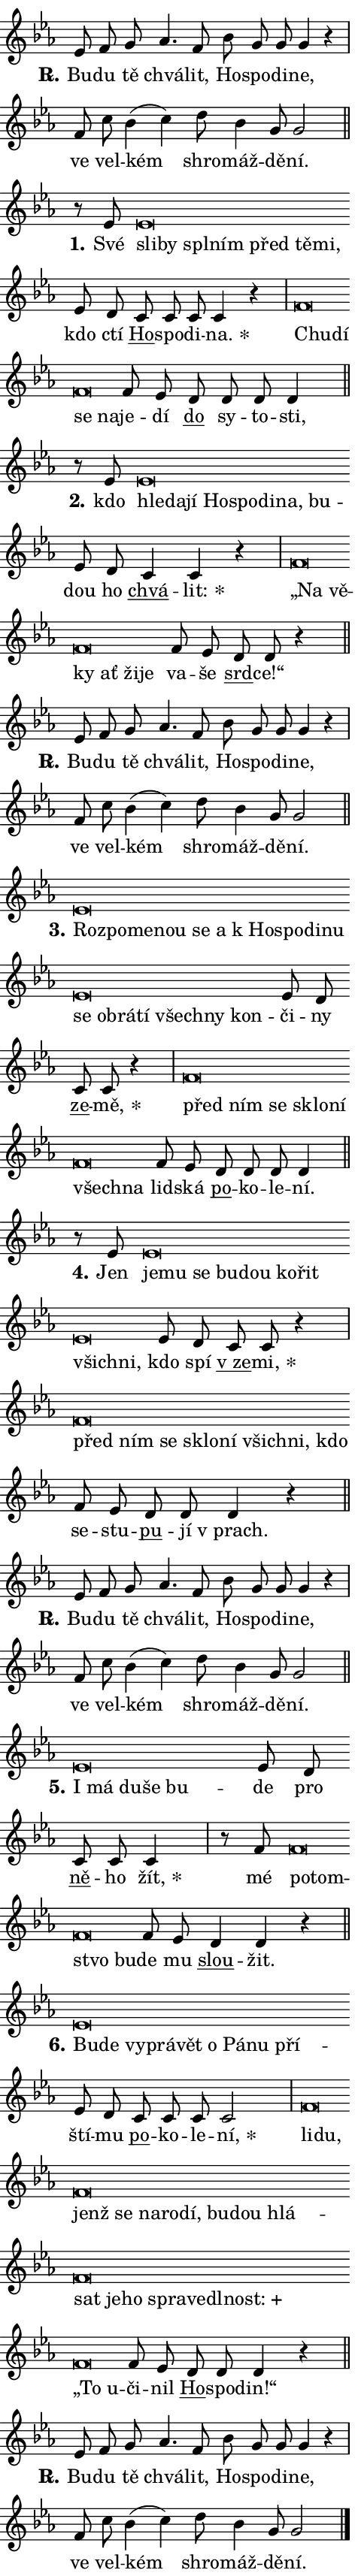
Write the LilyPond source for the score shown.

\version "2.24.0"
\header { tagline = "" }
\paper {
  indent = 0\cm
  top-margin = 0\cm
  right-margin = 0.13\cm % to fit lyric hyphens
  bottom-margin = 0\cm
  left-margin = 0\cm
  paper-width = 8\cm
  page-breaking = #ly:one-page-breaking
  system-system-spacing.basic-distance = #11
  score-system-spacing.basic-distance = #11
  ragged-last = ##f
}


%% Author: Thomas Morley
%% https://lists.gnu.org/archive/html/lilypond-user/2020-05/msg00002.html
#(define (line-position grob)
"Returns position of @var[grob} in current system:
   @code{'start}, if at first time-step
   @code{'end}, if at last time-step
   @code{'middle} otherwise
"
  (let* ((col (ly:item-get-column grob))
         (ln (ly:grob-object col 'left-neighbor))
         (rn (ly:grob-object col 'right-neighbor))
         (col-to-check-left (if (ly:grob? ln) ln col))
         (col-to-check-right (if (ly:grob? rn) rn col))
         (break-dir-left
           (and
             (ly:grob-property col-to-check-left 'non-musical #f)
             (ly:item-break-dir col-to-check-left)))
         (break-dir-right
           (and
             (ly:grob-property col-to-check-right 'non-musical #f)
             (ly:item-break-dir col-to-check-right))))
        (cond ((eqv? 1 break-dir-left) 'start)
              ((eqv? -1 break-dir-right) 'end)
              (else 'middle))))

#(define (tranparent-at-line-position vctor)
  (lambda (grob)
  "Relying on @code{line-position} select the relevant enry from @var{vctor}.
Used to determine transparency,"
    (case (line-position grob)
      ((end) (not (vector-ref vctor 0)))
      ((middle) (not (vector-ref vctor 1)))
      ((start) (not (vector-ref vctor 2))))))

noteHeadBreakVisibility =
#(define-music-function (break-visibility)(vector?)
"Makes @code{NoteHead}s transparent relying on @var{break-visibility}"
#{
  \override NoteHead.transparent =
    #(tranparent-at-line-position break-visibility)
#})

#(define delete-ledgers-for-transparent-note-heads
  (lambda (grob)
    "Reads whether a @code{NoteHead} is transparent.
If so this @code{NoteHead} is removed from @code{'note-heads} from
@var{grob}, which is supposed to be @code{LedgerLineSpanner}.
As a result ledgers are not printed for this @code{NoteHead}"
    (let* ((nhds-array (ly:grob-object grob 'note-heads))
           (nhds-list
             (if (ly:grob-array? nhds-array)
                 (ly:grob-array->list nhds-array)
                 '()))
           ;; Relies on the transparent-property being done before
           ;; Staff.LedgerLineSpanner.after-line-breaking is executed.
           ;; This is fragile ...
           (to-keep
             (remove
               (lambda (nhd)
                 (ly:grob-property nhd 'transparent #f))
               nhds-list)))
      ;; TODO find a better method to iterate over grob-arrays, similiar
      ;; to filter/remove etc for lists
      ;; For now rebuilt from scratch
      (set! (ly:grob-object grob 'note-heads)  '())
      (for-each
        (lambda (nhd)
          (ly:pointer-group-interface::add-grob grob 'note-heads nhd))
        to-keep))))

squashNotes = {
  \override NoteHead.X-extent = #'(-0.2 . 0.2)
  \override NoteHead.Y-extent = #'(-0.75 . 0)
  \override NoteHead.stencil =
    #(lambda (grob)
       (let ((pos (ly:grob-property grob 'staff-position)))
         (begin
           (if (< pos -7) (display "ERROR: Lower brevis then expected\n") (display ""))
           (if (<= pos -6) ly:text-interface::print ly:note-head::print))))
}
unSquashNotes = {
  \revert NoteHead.X-extent
  \revert NoteHead.Y-extent
  \revert NoteHead.stencil
}

hideNotes = \noteHeadBreakVisibility #begin-of-line-visible
unHideNotes = \noteHeadBreakVisibility #all-visible

% work-around for resetting accidentals
% https://lilypond.org/doc/v2.23/Documentation/notation/displaying-rhythms#unmetered-music
cadenzaMeasure = {
  \cadenzaOff
  \partial 1024 s1024
  \cadenzaOn
}

#(define-markup-command (accent layout props text) (markup?)
  "Underline accented syllable"
  (interpret-markup layout props
    #{\markup \override #'(offset . 4.3) \underline { #text }#}))

responsum = \markup \concat {
  "R" \hspace #-1.05 \path #0.1 #'((moveto 0 0.07) (lineto 0.9 0.8)) \hspace #0.05 "."
}

spaceSize = #0.6828661417322834 % exact space size for TeX Gyre Schola

\layout {
  \context {
    \Staff
    \remove "Time_signature_engraver"
    \override LedgerLineSpanner.after-line-breaking = #delete-ledgers-for-transparent-note-heads
  }
  \context {
    \Lyrics {
      \override LyricSpace.minimum-distance = \spaceSize
      \override LyricText.font-name = #"TeX Gyre Schola"
      \override LyricText.font-size = 1
      \override StanzaNumber.font-name = #"TeX Gyre Schola Bold"
      \override StanzaNumber.font-size = 1
    }
  }
  \context {
    \Score 
    \override NoteHead.text =
      #(lambda (grob) 
        (let ((pos (ly:grob-property grob 'staff-position)))
          #{\markup {
            \combine
              \halign #-0.55 \raise #(if (= pos -6) 0 0.5) \override #'(thickness . 2) \draw-line #'(3.2 . 0)
              \musicglyph "noteheads.sM1"
          }#}))
  }
}

% magnetic-lyrics.ily
%
%   written by
%     Jean Abou Samra <jean@abou-samra.fr>
%     Werner Lemberg <wl@gnu.org>
%
%   adapted by
%     Jiri Hon <jiri.hon@gmail.com>
%
% Version 2022-Apr-15

% https://www.mail-archive.com/lilypond-user@gnu.org/msg149350.html

#(define (Left_hyphen_pointer_engraver context)
   "Collect syllable-hyphen-syllable occurrences in lyrics and store
them in properties.  This engraver only looks to the left.  For
example, if the lyrics input is @code{foo -- bar}, it does the
following.

@itemize @bullet
@item
Set the @code{text} property of the @code{LyricHyphen} grob between
@q{foo} and @q{bar} to @code{foo}.

@item
Set the @code{left-hyphen} property of the @code{LyricText} grob with
text @q{foo} to the @code{LyricHyphen} grob between @q{foo} and
@q{bar}.
@end itemize

Use this auxiliary engraver in combination with the
@code{lyric-@/text::@/apply-@/magnetic-@/offset!} hook."
   (let ((hyphen #f)
         (text #f))
     (make-engraver
      (acknowledgers
       ((lyric-syllable-interface engraver grob source-engraver)
        (set! text grob)))
      (end-acknowledgers
       ((lyric-hyphen-interface engraver grob source-engraver)
        ;(when (not (grob::has-interface grob 'lyric-space-interface))
          (set! hyphen grob)));)
      ((stop-translation-timestep engraver)
       (when (and text hyphen)
         (ly:grob-set-object! text 'left-hyphen hyphen))
       (set! text #f)
       (set! hyphen #f)))))

#(define (lyric-text::apply-magnetic-offset! grob)
   "If the space between two syllables is less than the value in
property @code{LyricText@/.details@/.squash-threshold}, move the right
syllable to the left so that it gets concatenated with the left
syllable.

Use this function as a hook for
@code{LyricText@/.after-@/line-@/breaking} if the
@code{Left_@/hyphen_@/pointer_@/engraver} is active."
   (let ((hyphen (ly:grob-object grob 'left-hyphen #f)))
     (when hyphen
       (let ((left-text (ly:spanner-bound hyphen LEFT)))
         (when (grob::has-interface left-text 'lyric-syllable-interface)
           (let* ((common (ly:grob-common-refpoint grob left-text X))
                  (this-x-ext (ly:grob-extent grob common X))
                  (left-x-ext
                   (begin
                     ;; Trigger magnetism for left-text.
                     (ly:grob-property left-text 'after-line-breaking)
                     (ly:grob-extent left-text common X)))
                  ;; `delta` is the gap width between two syllables.
                  (delta (- (interval-start this-x-ext)
                            (interval-end left-x-ext)))
                  (details (ly:grob-property grob 'details))
                  (threshold (assoc-get 'squash-threshold details 0.2)))
             (when (< delta threshold)
               (let* (;; We have to manipulate the input text so that
                      ;; ligatures crossing syllable boundaries are not
                      ;; disabled.  For languages based on the Latin
                      ;; script this is essentially a beautification.
                      ;; However, for non-Western scripts it can be a
                      ;; necessity.
                      (lt (ly:grob-property left-text 'text))
                      (rt (ly:grob-property grob 'text))
                      (is-space (grob::has-interface hyphen 'lyric-space-interface))
                      (space (if is-space " " ""))
                      (extra-delta (if is-space spaceSize 0))
                      ;; Append new syllable.
                      (ltrt-space (if (and (string? lt) (string? rt))
                                (string-append lt space rt)
                                (make-concat-markup (list lt space rt))))
                      ;; Right-align `ltrt` to the right side.
                      (ltrt-space-markup (grob-interpret-markup
                               grob
                               (make-translate-markup
                                (cons (interval-length this-x-ext) 0)
                                (make-right-align-markup ltrt-space)))))
                 (begin
                   ;; Don't print `left-text`.
                   (ly:grob-set-property! left-text 'stencil #f)
                   ;; Set text and stencil (which holds all collected
                   ;; syllables so far) and shift it to the left.
                   (ly:grob-set-property! grob 'text ltrt-space)
                   (ly:grob-set-property! grob 'stencil ltrt-space-markup)
                   (ly:grob-translate-axis! grob (- (- delta extra-delta)) X))))))))))


#(define (lyric-hyphen::displace-bounds-first grob)
   ;; Make very sure this callback isn't triggered too early.
   (let ((left (ly:spanner-bound grob LEFT))
         (right (ly:spanner-bound grob RIGHT)))
     (ly:grob-property left 'after-line-breaking)
     (ly:grob-property right 'after-line-breaking)
     (ly:lyric-hyphen::print grob)))

squashThreshold = #0.4

\layout {
  \context {
    \Lyrics
    \consists #Left_hyphen_pointer_engraver
    \override LyricText.after-line-breaking =
      #lyric-text::apply-magnetic-offset!
    \override LyricHyphen.stencil = #lyric-hyphen::displace-bounds-first
    \override LyricText.details.squash-threshold = \squashThreshold
    \override LyricHyphen.minimum-distance = 0
    \override LyricHyphen.minimum-length = \squashThreshold
  }
}

squashText = \override LyricText.details.squash-threshold = 9999
unSquashText = \override LyricText.details.squash-threshold = \squashThreshold

leftText = \override LyricText.self-alignment-X = #LEFT
unLeftText = \revert LyricText.self-alignment-X

starOffset = #(lambda (grob) 
                (let ((x_offset (ly:self-alignment-interface::aligned-on-x-parent grob)))
                  (if (= x_offset 0) 0 (+ x_offset 1.2))))

star = #(define-music-function (syllable)(string?)
"Append star separator at the end of a syllable"
#{
  \once \override LyricText.X-offset = #starOffset
  \lyricmode { \markup {
    #syllable
    \override #'((font-name . "TeX Gyre Schola Bold")) \hspace #0.2 \lower #0.65 \larger "*"
  } }
#})

starAccent = #(define-music-function (syllable)(string?)
"Append star separator at the end of a syllable and make accent"
#{
  \once \override LyricText.X-offset = #starOffset
  \lyricmode { \markup {
    \accent #syllable
    \override #'((font-name . "TeX Gyre Schola Bold")) \hspace #0.2 \lower #0.65 \larger "*"
  } }
#})

breath = #(define-music-function (syllable)(string?)
"Append breathing indicator at the end of a syllable"
#{
  \lyricmode { \markup { #syllable "+" } }
#})

optionalBreath = #(define-music-function (syllable)(string?)
"Append optional breathing indicator at the end of a syllable"
#{
  \lyricmode { \markup { #syllable "(+)" } }
#})


\score {
    <<
        \new Voice = "melody" { \cadenzaOn \key es \major \relative { es'8 f g as4. f8 \bar "" bes g g g4 r \cadenzaMeasure \bar "|" f8 c' \bar "" bes4( c) \bar "" d8 bes4 g8 g2 \cadenzaMeasure \bar "||" \break } }
        \new Lyrics \lyricsto "melody" { \lyricmode { \set stanza = \responsum
Bu -- du tě chvá -- lit, Ho -- spo -- di -- ne, ve vel -- kém shro -- máž -- dě -- ní. } }
    >>
    \layout {}
}

\score {
    <<
        \new Voice = "melody" { \cadenzaOn \key es \major \relative { r8 es'8 \squashNotes es\breve*1/16 \hideNotes \breve*1/16 \bar "" \breve*1/16 \bar "" \breve*1/16 \bar "" \breve*1/16 \bar "" \breve*1/16 \breve*1/16 \bar "" \unHideNotes \unSquashNotes es8 d \bar "" c c c c4 r \cadenzaMeasure \bar "|" \squashNotes f\breve*1/16 \hideNotes \breve*1/16 \bar "" \breve*1/16 \breve*1/16 \bar "" \unHideNotes \unSquashNotes f8 es \bar "" d d d d4 \cadenzaMeasure \bar "||" \break } }
        \new Lyrics \lyricsto "melody" { \lyricmode { \set stanza = "1."
Své \leftText sli -- \squashText by spl -- ním před tě -- mi, \unLeftText \unSquashText kdo ctí \markup \accent Ho -- spo -- di -- \star na. \leftText Chu -- \squashText dí se na -- \unLeftText \unSquashText je -- dí \markup \accent do sy -- to -- sti, } }
    >>
    \layout {}
}

\score {
    <<
        \new Voice = "melody" { \cadenzaOn \key es \major \relative { r8 es'8 \squashNotes es\breve*1/16 \hideNotes \breve*1/16 \bar "" \breve*1/16 \bar "" \breve*1/16 \bar "" \breve*1/16 \bar "" \breve*1/16 \bar "" \breve*1/16 \breve*1/16 \bar "" \unHideNotes \unSquashNotes es8 d \bar "" c4 c r \cadenzaMeasure \bar "|" \squashNotes f\breve*1/16 \hideNotes \breve*1/16 \bar "" \breve*1/16 \bar "" \breve*1/16 \bar "" \breve*1/16 \breve*1/16 \bar "" \unHideNotes \unSquashNotes f8 es \bar "" d8 d r4 \cadenzaMeasure \bar "||" \break } }
        \new Lyrics \lyricsto "melody" { \lyricmode { \set stanza = "2."
kdo \leftText hle -- \squashText da -- jí Ho -- spo -- di -- na, bu -- \unLeftText \unSquashText dou ho \markup \accent chvá -- \star lit: \leftText „Na \squashText vě -- ky ať ži -- je \unLeftText \unSquashText va -- še \markup \accent srd -- ce!“ } }
    >>
    \layout {}
}

\score {
    <<
        \new Voice = "melody" { \cadenzaOn \key es \major \relative { es'8 f g as4. f8 \bar "" bes g g g4 r \cadenzaMeasure \bar "|" f8 c' \bar "" bes4( c) \bar "" d8 bes4 g8 g2 \cadenzaMeasure \bar "||" \break } }
        \new Lyrics \lyricsto "melody" { \lyricmode { \set stanza = \responsum
Bu -- du tě chvá -- lit, Ho -- spo -- di -- ne, ve vel -- kém shro -- máž -- dě -- ní. } }
    >>
    \layout {}
}

\score {
    <<
        \new Voice = "melody" { \cadenzaOn \key es \major \relative { \squashNotes es'\breve*1/16 \hideNotes \breve*1/16 \bar "" \breve*1/16 \bar "" \breve*1/16 \bar "" \breve*1/16 \bar "" \breve*1/16 \bar "" \breve*1/16 \bar "" \breve*1/16 \bar "" \breve*1/16 \bar "" \breve*1/16 \bar "" \breve*1/16 \bar "" \breve*1/16 \bar "" \breve*1/16 \bar "" \breve*1/16 \bar "" \breve*1/16 \bar "" \breve*1/16 \breve*1/16 \bar "" \unHideNotes \unSquashNotes es8 d \bar "" c8 c r4 \cadenzaMeasure \bar "|" \squashNotes f\breve*1/16 \hideNotes \breve*1/16 \bar "" \breve*1/16 \bar "" \breve*1/16 \bar "" \breve*1/16 \bar "" \breve*1/16 \breve*1/16 \bar "" \unHideNotes \unSquashNotes f8 es \bar "" d d d d4 \cadenzaMeasure \bar "||" \break } }
        \new Lyrics \lyricsto "melody" { \lyricmode { \set stanza = "3."
\leftText Roz -- \squashText po -- me -- nou se a "k Ho" -- spo -- di -- nu se ob -- rá -- tí všech -- ny kon -- \unLeftText \unSquashText či -- ny \markup \accent ze -- \star mě, \leftText před \squashText ním se sklo -- ní všech -- na \unLeftText \unSquashText lid -- ská \markup \accent po -- ko -- le -- ní. } }
    >>
    \layout {}
}

\score {
    <<
        \new Voice = "melody" { \cadenzaOn \key es \major \relative { r8 es'8 \squashNotes es\breve*1/16 \hideNotes \breve*1/16 \bar "" \breve*1/16 \bar "" \breve*1/16 \bar "" \breve*1/16 \bar "" \breve*1/16 \bar "" \breve*1/16 \bar "" \breve*1/16 \breve*1/16 \bar "" \unHideNotes \unSquashNotes es8 d \bar "" c8 c r4 \cadenzaMeasure \bar "|" \squashNotes f\breve*1/16 \hideNotes \breve*1/16 \bar "" \breve*1/16 \bar "" \breve*1/16 \bar "" \breve*1/16 \bar "" \breve*1/16 \bar "" \breve*1/16 \breve*1/16 \bar "" \unHideNotes \unSquashNotes f8 es \bar "" d d d4 r \cadenzaMeasure \bar "||" \break } }
        \new Lyrics \lyricsto "melody" { \lyricmode { \set stanza = "4."
Jen \leftText je -- \squashText mu se bu -- dou ko -- řit všich -- ni, \unLeftText \unSquashText kdo spí \markup \accent "v ze" -- \star mi, \leftText před \squashText ním se sklo -- ní všich -- ni, kdo \unLeftText \unSquashText se -- stu -- \markup \accent pu -- jí "v prach." } }
    >>
    \layout {}
}

\score {
    <<
        \new Voice = "melody" { \cadenzaOn \key es \major \relative { es'8 f g as4. f8 \bar "" bes g g g4 r \cadenzaMeasure \bar "|" f8 c' \bar "" bes4( c) \bar "" d8 bes4 g8 g2 \cadenzaMeasure \bar "||" \break } }
        \new Lyrics \lyricsto "melody" { \lyricmode { \set stanza = \responsum
Bu -- du tě chvá -- lit, Ho -- spo -- di -- ne, ve vel -- kém shro -- máž -- dě -- ní. } }
    >>
    \layout {}
}

\score {
    <<
        \new Voice = "melody" { \cadenzaOn \key es \major \relative { \squashNotes es'\breve*1/16 \hideNotes \breve*1/16 \bar "" \breve*1/16 \bar "" \breve*1/16 \breve*1/16 \bar "" \unHideNotes \unSquashNotes es8 d \bar "" c c c4 \cadenzaMeasure \bar "|" r8 f8 \squashNotes f\breve*1/16 \hideNotes \breve*1/16 \bar "" \breve*1/16 \breve*1/16 \bar "" \unHideNotes \unSquashNotes f8 es \bar "" d4 d r \cadenzaMeasure \bar "||" \break } }
        \new Lyrics \lyricsto "melody" { \lyricmode { \set stanza = "5."
\leftText I \squashText má du -- še bu -- \unLeftText \unSquashText de pro \markup \accent ně -- ho \star žít, mé \leftText po -- \squashText tom -- stvo bu -- \unLeftText \unSquashText de mu \markup \accent slou -- žit. } }
    >>
    \layout {}
}

\score {
    <<
        \new Voice = "melody" { \cadenzaOn \key es \major \relative { \squashNotes es'\breve*1/16 \hideNotes \breve*1/16 \bar "" \breve*1/16 \bar "" \breve*1/16 \bar "" \breve*1/16 \bar "" \breve*1/16 \bar "" \breve*1/16 \bar "" \breve*1/16 \breve*1/16 \bar "" \unHideNotes \unSquashNotes es8 d \bar "" c c c c2 \cadenzaMeasure \bar "|" \squashNotes f\breve*1/16 \hideNotes \breve*1/16 \bar "" \breve*1/16 \bar "" \breve*1/16 \bar "" \breve*1/16 \bar "" \breve*1/16 \bar "" \breve*1/16 \bar "" \breve*1/16 \bar "" \breve*1/16 \bar "" \breve*1/16 \bar "" \breve*1/16 \bar "" \breve*1/16 \bar "" \breve*1/16 \bar "" \breve*1/16 \bar "" \breve*1/16 \bar "" \breve*1/16 \bar "" \breve*1/16 \bar "" \breve*1/16 \breve*1/16 \bar "" \unHideNotes \unSquashNotes f8 es \bar "" d d d4 r \cadenzaMeasure \bar "||" \break } }
        \new Lyrics \lyricsto "melody" { \lyricmode { \set stanza = "6."
\leftText Bu -- \squashText de vy -- prá -- vět o Pá -- nu pří -- \unLeftText \unSquashText ští -- mu \markup \accent po -- ko -- le -- \star ní, \leftText li -- \squashText du, jenž se na -- ro -- dí, bu -- dou hlá -- sat je -- ho spra -- ve -- dl -- \breath "nost:" „To u -- \unLeftText \unSquashText či -- nil \markup \accent Ho -- spo -- din!“ } }
    >>
    \layout {}
}

\score {
    <<
        \new Voice = "melody" { \cadenzaOn \key es \major \relative { es'8 f g as4. f8 \bar "" bes g g g4 r \cadenzaMeasure \bar "|" f8 c' \bar "" bes4( c) \bar "" d8 bes4 g8 g2 \cadenzaMeasure \bar "||" \break } \bar "|." }
        \new Lyrics \lyricsto "melody" { \lyricmode { \set stanza = \responsum
Bu -- du tě chvá -- lit, Ho -- spo -- di -- ne, ve vel -- kém shro -- máž -- dě -- ní. } }
    >>
    \layout {}
}
